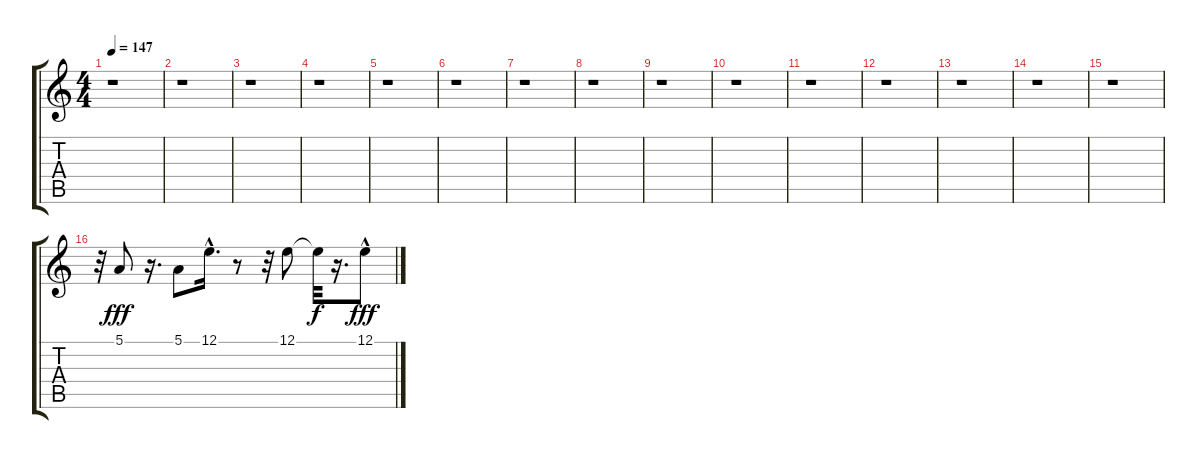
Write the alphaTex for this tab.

\track "" {instrument woodblock}
\staff {score tabs}
\tuning (E4 B3 G3 D3 A2 E2) {hide}
\ts (4 4)
\tempo 147
\clef g2
\ks c
r.1{dy fff} |
r.1 |
r.1 |
r.1 |
r.1 |
r.1 |
r.1 |
r.1 |
r.1 |
r.1 |
r.1 |
r.1 |
r.1 |
r.1 |
r.1 |
r.32 5.1.8 r.16{d} 5.1.8 12.1{hac}.16{d} r.8 r.32 12.1.8 12.1{t}.32{dy f} r.16{d} 12.1{hac}.8{dy fff}
